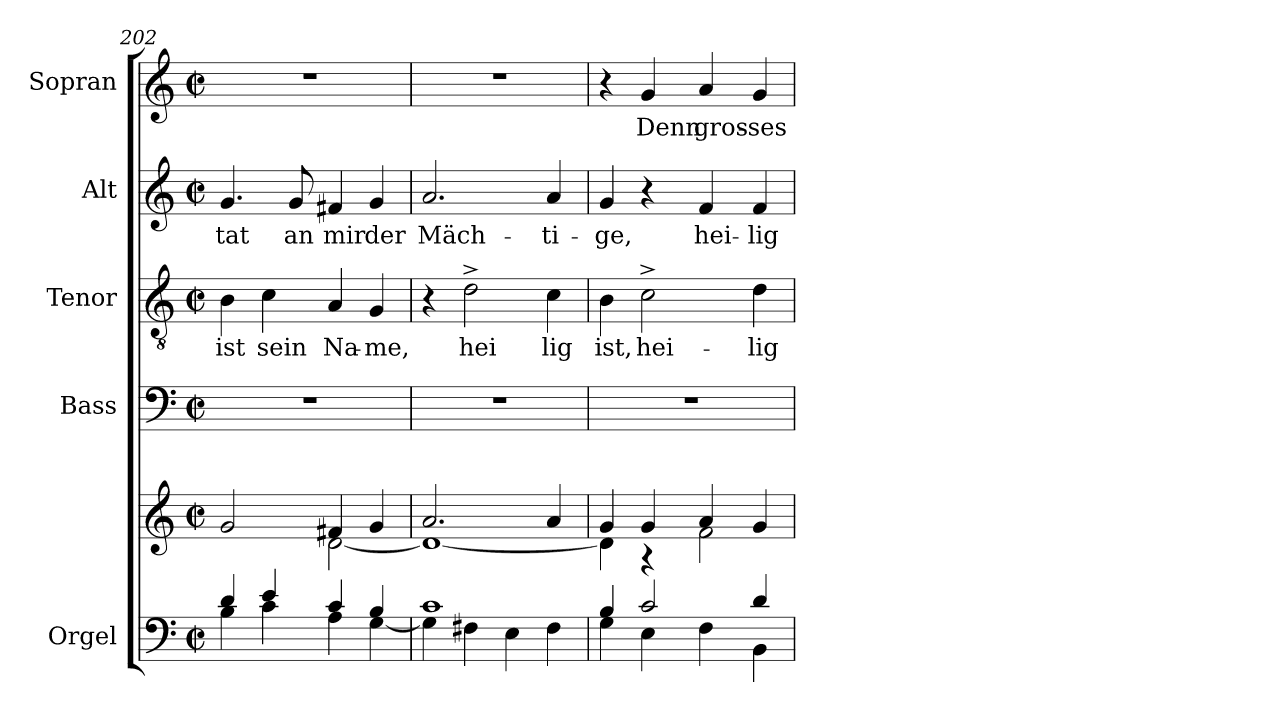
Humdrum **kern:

**kern	**kern	**kern	**kern	**text	**kern	**text	**kern	**text
*part5	*part5	*part4	*part3	*part3	*part2	*part2	*part1	*part1
*staff6	*staff5	*staff4	*staff3	*staff3	*staff2	*staff2	*staff1	*staff1
*I"Orgel	*	*I"Bass	*I"Tenor	*	*I"Alt	*	*I"Sopran	*
*I'Org.	*	*I'B	*I'T	*	*I'A	*	*I'S	*
*clefF4	*clefG2	*clefF4	*clefGv2	*	*clefG2	*	*clefG2	*
*k[]	*k[]	*k[]	*k[]	*	*k[]	*	*k[]	*
*C:	*C:	*C:	*C:	*	*C:	*	*C:	*
*M2/2	*M2/2	*M2/2	*M2/2	*	*M2/2	*	*M2/2	*
*met(c|)	*met(c|)	*met(c|)	*met(c|)	*	*met(c|)	*	*met(c|)	*
=202	=202	=202	=202	=202	=202	=202	=202	=202
*^	*^	*	*	*	*	*	*	*
!	!	!	!	!	!	!LO:LY:b	!	!LO:LY:b	!	!
4d/	4B\	2g/	2ryy	1r	4B\	ist	4.g/	tat	1r	.
!	!	!	!	!	!	!LO:LY:b	!	!	!	!
4e/	4c\	.	.	.	4c\	sein	.	.	.	.
!	!	!	!	!	!	!	!	!LO:LY:b	!	!
.	.	.	.	.	.	.	8g/	an	.	.
!	!	!	!	!	!	!LO:LY:b	!	!LO:LY:b	!	!
4c/	4A\	4f#X/	[<2d\	.	4A/	Na-	4f#X/	mir	.	.
!	!	!	!	!	!	!LO:LY:b	!	!LO:LY:b	!	!
4B/	[<4G\	4g/	.	.	4G/	-me,	4g/	der	.	.
=203	=203	=203	=203	=203	=203	=203	=203	=203	=203	=203
!	!	!	!	!	!	!	!	!LO:LY:b	!	!
1c	4G\]	2.a/	1d_	1r	4r	.	2.a/	Mäch-	1r	.
!	!	!	!	!	!	!LO:LY:b	!	!	!	!
.	4F#X\	.	.	.	2d^>\	hei	.	.	.	.
.	4E\	.	.	.	.	.	.	.	.	.
!	!	!	!	!	!	!LO:LY:b	!	!LO:LY:b	!	!
.	4F#\	4a/	.	.	4c\	lig	4a/	-ti-	.	.
=204	=204	=204	=204	=204	=204	=204	=204	=204	=204	=204
!	!	!	!	!	!	!LO:LY:b	!	!LO:LY:b	!	!
4B/	4G\	4g/	4d\]	1r	4B\	ist,	4g/	-ge,	4r	.
!	!	!	!	!	!	!LO:LY:b	!	!	!	!LO:LY:b
2c/	4E\	4g/	4rA	.	2c^>\	hei-	4r	.	4g/	Denn
!	!	!	!	!	!	!	!	!LO:LY:b	!	!LO:LY:b
.	4F\	4a/	2f\	.	.	.	4f/	hei-	4a/	gros-
!	!	!	!	!	!	!LO:LY:b	!	!LO:LY:b	!	!LO:LY:b
4d/	4BB\	4g/	.	.	4d\	-lig	4f/	-lig	4g/	-ses
*v	*v	*	*	*	*	*	*	*	*	*
*	*v	*v	*	*	*	*	*	*	*
=	=	=	=	=	=	=	=	=
*-	*-	*-	*-	*-	*-	*-	*-	*-
